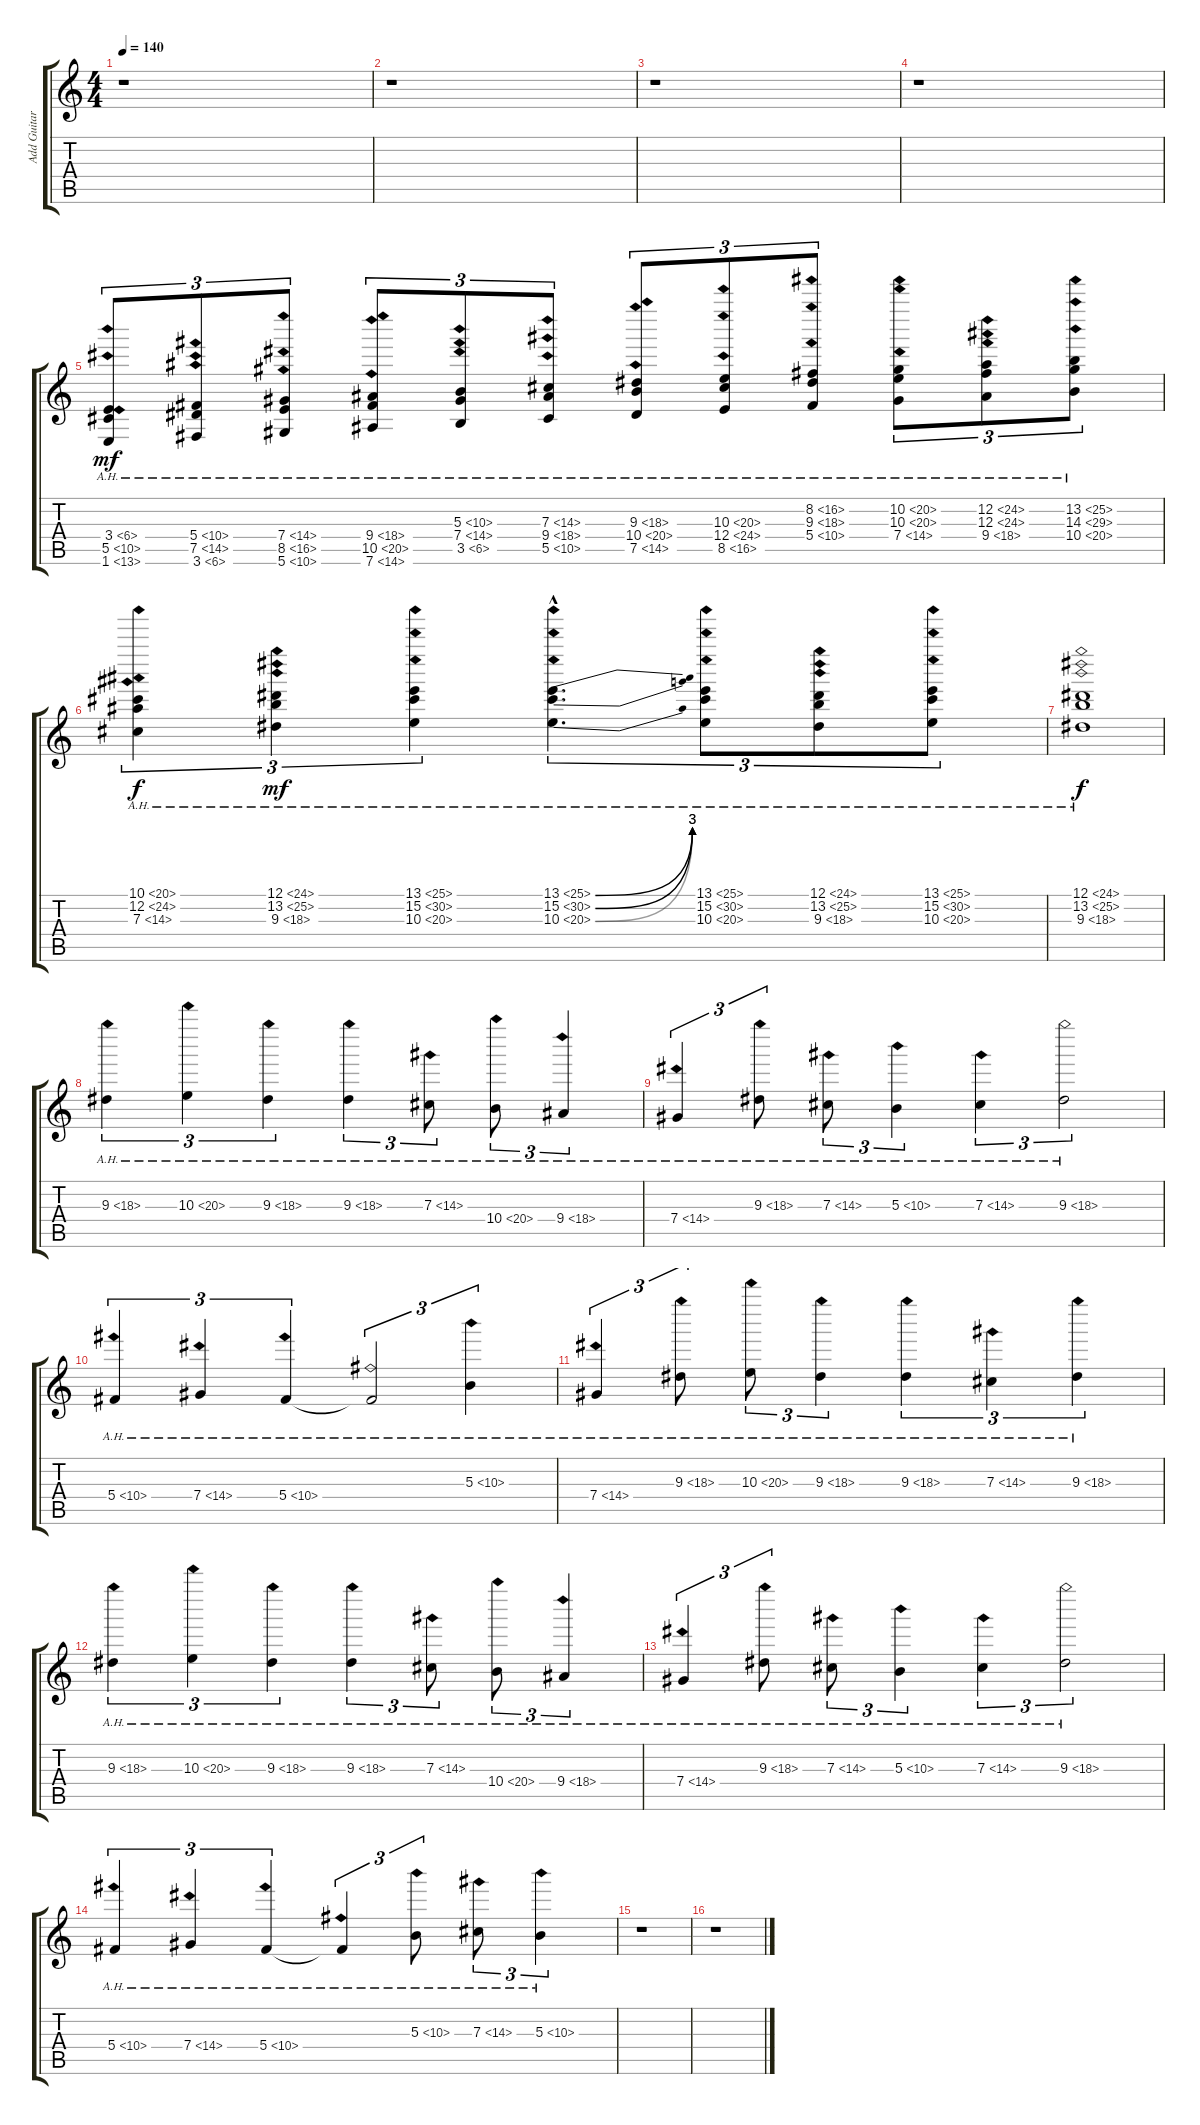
\track ("Add Guitar" "Add Guitar") {instrument distortionguitar}
\staff {score tabs}
\tuning (Eb4 Bb3 Gb3 Db3 Ab2 Eb2) {hide}
\ts (4 4)
\tempo 140
\clef g2
\ks c
r.1{dy f} |
r.1 |
r.1 |
r.1 |
(3.4{ah 3} 5.5{ah 5} 1.6{ah 12}).8{tu (3 2) dy mf} (5.4{ah 5} 7.5{ah 7} 3.6{ah 3}).8{tu (3 2)} (7.4{ah 7} 8.5{ah 8} 5.6{ah 5}).8{tu (3 2)} (9.4{ah 9} 10.5{ah 10} 7.6{ah 7}).8{tu (3 2)} (5.3{ah 5} 7.4{ah 7} 3.5{ah 3}).8{tu (3 2)} (7.3{ah 7} 9.4{ah 9} 5.5{ah 5}).8{tu (3 2)} (9.3{ah 9} 10.4{ah 10} 7.5{ah 7}).8{tu (3 2)} (10.3{ah 10} 12.4{ah 12} 8.5{ah 8}).8{tu (3 2)} (8.2{ah 8} 9.3{ah 9} 5.4{ah 5}).8{tu (3 2)} (10.2{ah 10} 10.3{ah 10} 7.4{ah 7}).8{tu (3 2)} (12.2{ah 12} 12.3{ah 12} 9.4{ah 9}).8{tu (3 2)} (13.2{ah 12} 14.3{ah 15} 10.4{ah 10}).8{tu (3 2)} |
(10.1{ah 10} 12.2{ah 12} 7.3{ah 7}).4{tu (3 2) dy f} (12.1{ah 12} 13.2{ah 12} 9.3{ah 9}).4{tu (3 2) dy mf} (13.1{ah 12} 15.2{ah 15} 10.3{ah 10}).4{tu (3 2)} (13.1{be (bend 0 0 60 12) ah 12 hac} 15.2{be (bend 0 0 60 12) ah 15 hac} 10.3{be (bend 0 0 60 12) ah 10 hac}).4{d tu (3 2)} (13.1{ah 12} 15.2{ah 15} 10.3{ah 10}).8{tu (3 2)} (12.1{ah 12} 13.2{ah 12} 9.3{ah 9}).8{tu (3 2)} (13.1{ah 12} 15.2{ah 15} 10.3{ah 10}).8{tu (3 2)} |
(12.1{ah 12} 13.2{ah 12} 9.3{ah 9}).1{dy f} |
9.3{ah 9}.4{tu (3 2) volume 4} 10.3{ah 10}.4{tu (3 2)} 9.3{ah 9}.4{tu (3 2)} 9.3{ah 9}.4{tu (3 2)} 7.3{ah 7}.8{tu (3 2)} 10.4{ah 10}.8{tu (3 2)} 9.4{ah 9}.4{tu (3 2)} |
7.4{ah 7}.4{tu (3 2)} 9.3{ah 9}.8{tu (3 2)} 7.3{ah 7}.8{tu (3 2)} 5.3{ah 5}.4{tu (3 2)} 7.3{ah 7}.4{tu (3 2)} 9.3{ah 9}.2{tu (3 2)} |
5.4{ah 5}.4{tu (3 2)} 7.4{ah 7}.4{tu (3 2)} 5.4{ah 5}.4{tu (3 2)} 5.4{ah 12 t}.2{tu (3 2)} 5.3{ah 5}.4{tu (3 2)} |
7.4{ah 7}.4{tu (3 2)} 9.3{ah 9}.8{tu (3 2)} 10.3{ah 10}.8{tu (3 2)} 9.3{ah 9}.4{tu (3 2)} 9.3{ah 9}.4{tu (3 2)} 7.3{ah 7}.4{tu (3 2)} 9.3{ah 9}.4{tu (3 2)} |
9.3{ah 9}.4{tu (3 2)} 10.3{ah 10}.4{tu (3 2)} 9.3{ah 9}.4{tu (3 2)} 9.3{ah 9}.4{tu (3 2)} 7.3{ah 7}.8{tu (3 2)} 10.4{ah 10}.8{tu (3 2)} 9.4{ah 9}.4{tu (3 2)} |
7.4{ah 7}.4{tu (3 2)} 9.3{ah 9}.8{tu (3 2)} 7.3{ah 7}.8{tu (3 2)} 5.3{ah 5}.4{tu (3 2)} 7.3{ah 7}.4{tu (3 2)} 9.3{ah 9}.2{tu (3 2)} |
5.4{ah 5}.4{tu (3 2)} 7.4{ah 7}.4{tu (3 2)} 5.4{ah 5}.4{tu (3 2)} 5.4{ah 12 t}.4{tu (3 2)} 5.3{ah 5}.8{tu (3 2)} 7.3{ah 7}.8{tu (3 2)} 5.3{ah 5}.4{tu (3 2)} |
r.1 |
r.1
